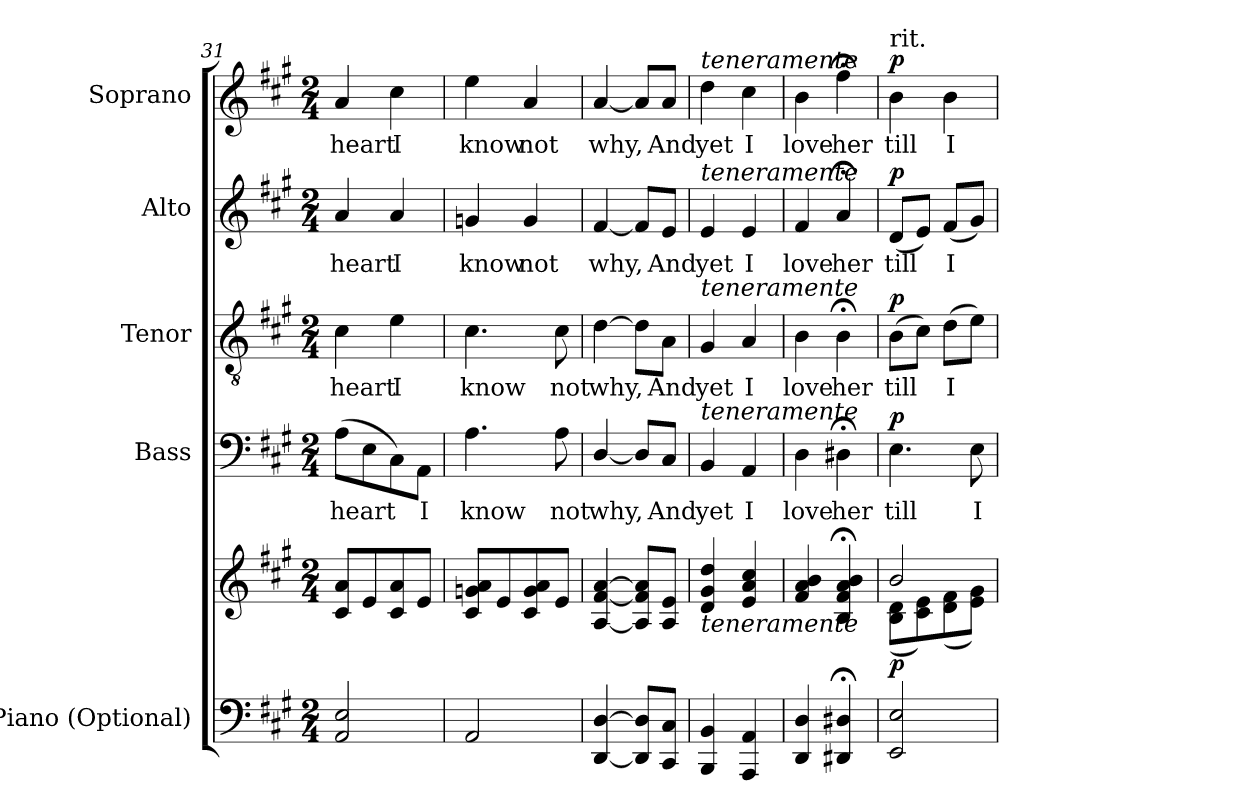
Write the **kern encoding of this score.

**kern	**kern	**dynam	**kern	**text	**dynam	**kern	**text	**dynam	**kern	**text	**dynam	**kern	**text	**dynam
*part5	*part5	*part5	*part4	*part4	*part4	*part3	*part3	*part3	*part2	*part2	*part2	*part1	*part1	*part1
*staff6	*staff5	*staff5/6	*staff4	*staff4	*staff4	*staff3	*staff3	*staff3	*staff2	*staff2	*staff2	*staff1	*staff1	*staff1
*I"Piano (Optional)	*	*	*I"Bass	*	*	*I"Tenor	*	*	*I"Alto	*	*	*I"Soprano	*	*
*I'Pno.	*	*	*I'B.	*	*	*I'T.	*	*	*I'A.	*	*	*I'S.	*	*
*clefF4	*clefG2	*	*clefF4	*	*	*clefGv2	*	*	*clefG2	*	*	*clefG2	*	*
*	*	*	*	*	*	*ITrd7c12	*	*	*	*	*	*	*	*
*k[f#c#g#]	*k[f#c#g#]	*	*k[f#c#g#]	*	*	*k[f#c#g#]	*	*	*k[f#c#g#]	*	*	*k[f#c#g#]	*	*
*A:	*A:	*	*A:	*	*	*A:	*	*	*A:	*	*	*A:	*	*
*M2/4	*M2/4	*	*M2/4	*	*	*M2/4	*	*	*M2/4	*	*	*M2/4	*	*
=31	=31	=31	=31	=31	=31	=31	=31	=31	=31	=31	=31	=31	=31	=31
!	!	!	!	!LO:LY:b:color=#000000	!	!	!	!	!	!	!	!	!	!
!	!	!	!	!	!	!	!LO:LY:b:color=#000000	!	!	!	!	!	!	!
!	!	!	!	!	!	!	!	!	!	!LO:LY:b:color=#000000	!	!	!	!
!	!	!	!	!	!	!	!	!	!	!	!	!	!LO:LY:b:color=#000000	!
2AAi/ 2Ei	8c#i/ 8aiL	.	(8Ai\L	heart	.	4C#i\	heart	.	4ai/	heart	.	4ai/	heart	.
.	8ei/	.	8Ei\	.	.	.	.	.	.	.	.	.	.	.
!	!	!	!	!	!	!	!LO:LY:b:color=#000000	!	!	!	!	!	!	!
!	!	!	!	!	!	!	!	!	!	!LO:LY:b:color=#000000	!	!	!	!
!	!	!	!	!	!	!	!	!	!	!	!	!	!LO:LY:b:color=#000000	!
.	8c#i/ 8ai	.	8C#i\)	.	.	4Ei\	I	.	4ai/	I	.	4cc#i\	I	.
!	!	!	!	!LO:LY:b:color=#000000	!	!	!	!	!	!	!	!	!	!
.	8ei/J	.	8AAi\J	I	.	.	.	.	.	.	.	.	.	.
=32	=32	=32	=32	=32	=32	=32	=32	=32	=32	=32	=32	=32	=32	=32
!	!	!	!	!LO:LY:b:color=#000000	!	!	!	!	!	!	!	!	!	!
!	!	!	!	!	!	!	!LO:LY:b:color=#000000	!	!	!	!	!	!	!
!	!	!	!	!	!	!	!	!	!	!LO:LY:b:color=#000000	!	!	!	!
!	!	!	!	!	!	!	!	!	!	!	!	!	!LO:LY:b:color=#000000	!
2AAi/	8c#i/ 8gni 8aiL	.	4.Ai\	know	.	4.C#i\	know	.	4gni/	know	.	4eei\	know	.
.	8ei/	.	.	.	.	.	.	.	.	.	.	.	.	.
!	!	!	!	!	!	!	!	!	!	!LO:LY:b:color=#000000	!	!	!	!
!	!	!	!	!	!	!	!	!	!	!	!	!	!LO:LY:b:color=#000000	!
.	8c#i/ 8gi 8ai	.	.	.	.	.	.	.	4gi/	not	.	4ai/	not	.
!	!	!	!	!LO:LY:b:color=#000000	!	!	!	!	!	!	!	!	!	!
!	!	!	!	!	!	!	!LO:LY:b:color=#000000	!	!	!	!	!	!	!
.	8ei/J	.	8Ai\	not	.	8C#i\	not	.	.	.	.	.	.	.
=33	=33	=33	=33	=33	=33	=33	=33	=33	=33	=33	=33	=33	=33	=33
!	!	!	!	!LO:LY:b:color=#000000	!	!	!	!	!	!	!	!	!	!
!	!	!	!	!	!	!	!LO:LY:b:color=#000000	!	!	!	!	!	!	!
!	!	!	!	!	!	!	!	!	!	!LO:LY:b:color=#000000	!	!	!	!
!	!	!	!	!	!	!	!	!	!	!	!	!	!LO:LY:b:color=#000000	!
[<4DDi/ [>4Di	[<4Ai/ [<4f#i [>4ai	.	[<4Di/	why,	.	[>4Di\	why,	.	[<4f#i/	why,	.	[<4ai/	why,	.
8DDi/] 8Di]L	8Ai/] 8f#i] 8ai]L	.	8Di/L]	.	.	8Di\L]	.	.	8f#i/L]	.	.	8ai/L]	.	.
!	!	!	!	!LO:LY:b:color=#000000	!	!	!	!	!	!	!	!	!	!
!	!	!	!	!	!	!	!LO:LY:b:color=#000000	!	!	!	!	!	!	!
!	!	!	!	!	!	!	!	!	!	!LO:LY:b:color=#000000	!	!	!	!
!	!	!	!	!	!	!	!	!	!	!	!	!	!LO:LY:b:color=#000000	!
8CC#i/ 8C#iJ	8Ai/ 8eiJ	.	8C#i/J	And	.	8AAi\J	And	.	8ei/J	And	.	8ai/J	And	.
=34	=34	=34	=34	=34	=34	=34	=34	=34	=34	=34	=34	=34	=34	=34
!	!	!	!	!LO:LY:b:color=#000000	!	!	!	!	!	!	!	!	!	!
!	!	!	!	!	!	!	!LO:LY:b:color=#000000	!	!	!	!	!	!	!
!	!	!	!	!	!	!	!	!	!	!LO:LY:b:color=#000000	!	!	!	!
!	!	!	!	!	!	!	!	!	!	!	!	!LO:TX:a:i:t=teneramente	!	!
!	!	!	!	!	!	!	!	!	!LO:TX:a:i:t=teneramente	!	!	!	!	!
!	!	!	!	!	!	!LO:TX:a:i:t=teneramente	!	!	!	!	!	!	!	!
!	!	!	!LO:TX:a:i:t=teneramente	!	!	!	!	!	!	!	!	!	!	!
!	!LO:TX:b:i:t=teneramente	!	!	!	!	!	!	!	!	!	!	!	!	!
!	!	!	!	!	!	!	!	!	!	!	!	!	!LO:LY:b:color=#000000	!
4BBBi/ 4BBi	4di/ 4g#i 4ddi	.	4BBi/	yet	.	4GG#i/	yet	.	4ei/	yet	.	4ddi\	yet	.
!	!	!	!	!LO:LY:b:color=#000000	!	!	!	!	!	!	!	!	!	!
!	!	!	!	!	!	!	!LO:LY:b:color=#000000	!	!	!	!	!	!	!
!	!	!	!	!	!	!	!	!	!	!LO:LY:b:color=#000000	!	!	!	!
!	!	!	!	!	!	!	!	!	!	!	!	!	!LO:LY:b:color=#000000	!
4AAAi/ 4AAi	4ei/ 4ai 4cc#i	.	4AAi/	I	.	4AAi/	I	.	4ei/	I	.	4cc#i\	I	.
=35	=35	=35	=35	=35	=35	=35	=35	=35	=35	=35	=35	=35	=35	=35
!	!	!	!	!LO:LY:b:color=#000000	!	!	!	!	!	!	!	!	!	!
!	!	!	!	!	!	!	!LO:LY:b:color=#000000	!	!	!	!	!	!	!
!	!	!	!	!	!	!	!	!	!	!LO:LY:b:color=#000000	!	!	!	!
!	!	!	!	!	!	!	!	!	!	!	!	!	!LO:LY:b:color=#000000	!
4DDi/ 4Di	4f#i/ 4ai 4bi	.	4Di\	love	.	4BBi\	love	.	4f#i/	love	.	4bi\	love	.
!	!	!	!	!LO:LY:b:color=#000000	!	!	!	!	!	!	!	!	!	!
!	!	!	!	!	!	!	!LO:LY:b:color=#000000	!	!	!	!	!	!	!
!	!	!	!	!	!	!	!	!	!	!LO:LY:b:color=#000000	!	!	!	!
!	!	!	!	!	!	!	!	!	!	!	!	!	!LO:LY:b:color=#000000	!
4DD#Xi/; 4D#Xi;	4Bi/; 4f#i; 4ai; 4bi;	.	4D#X;i\	her	.	4BB;i\	her	.	4a;i/	her	.	4ff#;i\	her	.
!!LO:LB:g=z
=36	=36	=36	=36	=36	=36	=36	=36	=36	=36	=36	=36	=36	=36	=36
*	*^	*	*	*	*	*	*	*	*	*	*	*	*	*
!	!	!	!	!	!LO:LY:b:color=#000000	!	!	!	!	!	!	!	!	!	!
!	!	!	!	!	!	!	!	!LO:LY:b:color=#000000	!	!	!	!	!	!	!
!	!	!	!	!	!	!	!	!	!	!	!LO:LY:b:color=#000000	!	!	!	!
!	!	!	!	!	!	!	!	!	!	!	!	!	!LO:TX:t=rit.	!	!
!	!	!	!	!	!	!	!	!	!	!	!	!	!	!LO:LY:b:color=#000000	!
2EEi/ 2Ei	2bi/	(8Bi\ 8diL	p	4.Ei\	till	p	(8BBi\L	till	p	(8di/L	till	p	4bi\	till	p
.	.	8c#i\ 8ei)	.	.	.	.	8C#i\J)	.	.	8ei/J)	.	.	.	.	.
!	!	!	!	!	!	!	!	!LO:LY:b:color=#000000	!	!	!	!	!	!	!
!	!	!	!	!	!	!	!	!	!	!	!LO:LY:b:color=#000000	!	!	!	!
!	!	!	!	!	!	!	!	!	!	!	!	!	!	!LO:LY:b:color=#000000	!
.	.	(8di\ 8f#i	.	.	.	.	(8Di\L	I	.	(8f#i/L	I	.	4bi\	I	.
!	!	!	!	!	!LO:LY:b:color=#000000	!	!	!	!	!	!	!	!	!	!
.	.	8ei\ 8g#iJ)	.	8Ei\	I	.	8Ei\J)	.	.	8g#i/J)	.	.	.	.	.
*	*v	*v	*	*	*	*	*	*	*	*	*	*	*	*	*
=	=	=	=	=	=	=	=	=	=	=	=	=	=	=
*-	*-	*-	*-	*-	*-	*-	*-	*-	*-	*-	*-	*-	*-	*-
